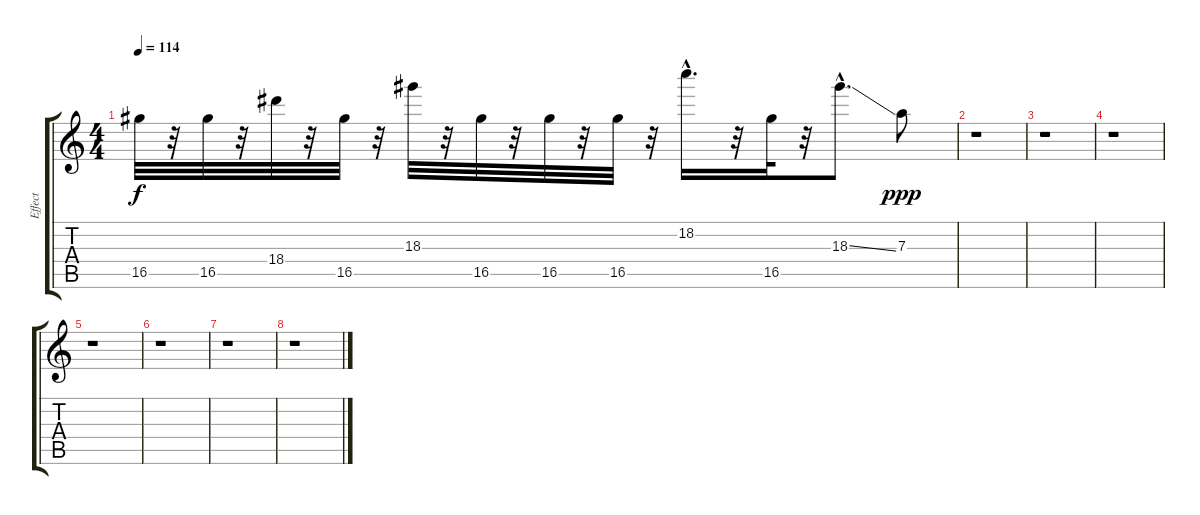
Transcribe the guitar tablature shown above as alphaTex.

\track ("Effect" "Effect") {instrument overdrivenguitar}
\staff {score tabs}
\tuning (B4 Gb4 D4 A3 E3 B2) {hide}
\ts (4 4)
\tempo 114
\clef g2
\ks c
16.5.32{dy f} r.32 16.5.32 r.32 18.4.32 r.32 16.5.32 r.32 18.3.32 r.32 16.5.32 r.32 16.5.32 r.32 16.5.32 r.32 18.2{hac}.16{d} r.32 16.5.32 r.32 18.3{ss hac}.8{d} 7.3.8{dy ppp} |
r.1 |
r.1 |
r.1 |
r.1 |
r.1 |
r.1 |
r.1
